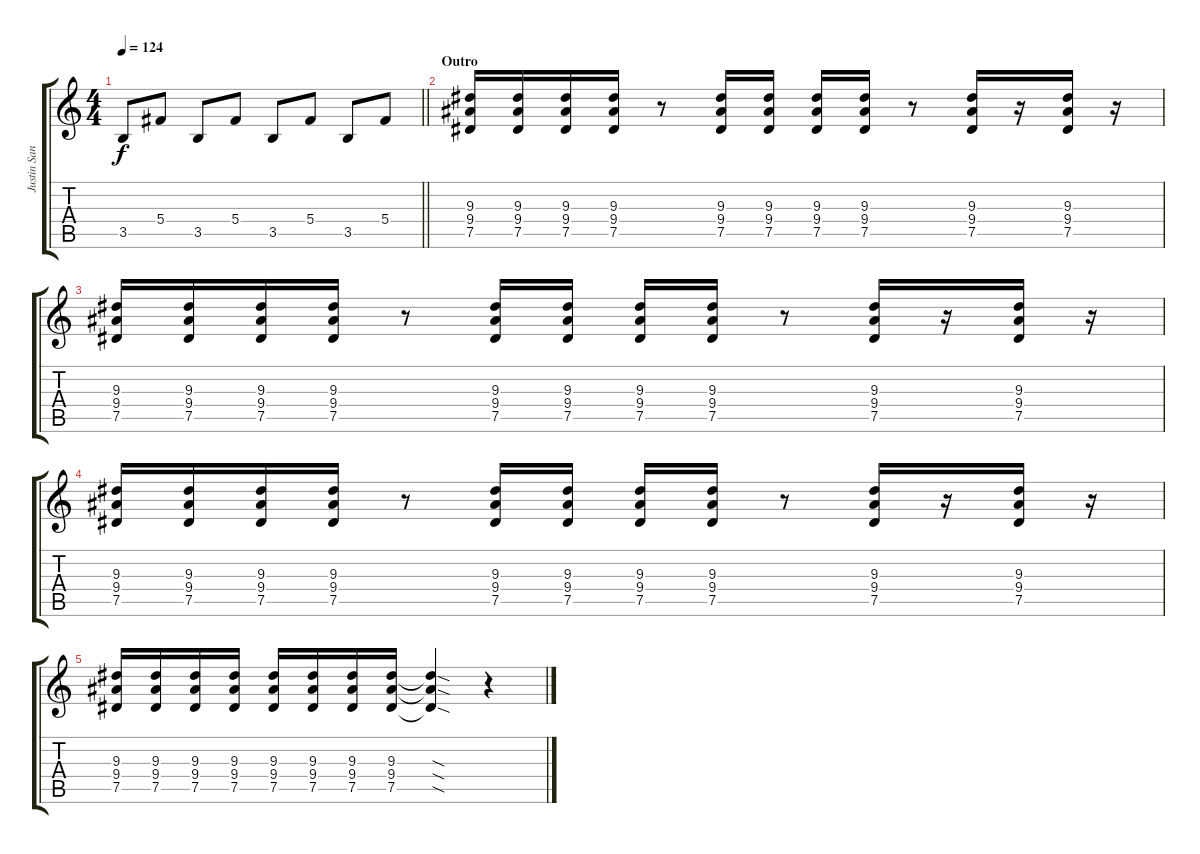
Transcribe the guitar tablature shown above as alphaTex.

\track ("Justin Sane" "Justin San") {instrument overdrivenguitar}
\staff {score tabs}
\tuning (Eb4 Bb3 Gb3 Db3 Ab2 Eb2) {hide}
\ts (4 4)
\tempo 124
\clef g2
\barLineRight lightlight
\ks c
3.5.8{dy f} 5.4.8 3.5.8 5.4.8 3.5.8 5.4.8 3.5.8 5.4.8 |
\section ("" "Outro")
(9.3 9.4 7.5).16 (9.3 9.4 7.5).16 (9.3 9.4 7.5).16 (9.3 9.4 7.5).16 r.8 (9.3 9.4 7.5).16 (9.3 9.4 7.5).16 (9.3 9.4 7.5).16 (9.3 9.4 7.5).16 r.8 (9.3 9.4 7.5).16 r.16 (9.3 9.4 7.5).16 r.16 |
(9.3 9.4 7.5).16 (9.3 9.4 7.5).16 (9.3 9.4 7.5).16 (9.3 9.4 7.5).16 r.8 (9.3 9.4 7.5).16 (9.3 9.4 7.5).16 (9.3 9.4 7.5).16 (9.3 9.4 7.5).16 r.8 (9.3 9.4 7.5).16 r.16 (9.3 9.4 7.5).16 r.16 |
(9.3 9.4 7.5).16 (9.3 9.4 7.5).16 (9.3 9.4 7.5).16 (9.3 9.4 7.5).16 r.8 (9.3 9.4 7.5).16 (9.3 9.4 7.5).16 (9.3 9.4 7.5).16 (9.3 9.4 7.5).16 r.8 (9.3 9.4 7.5).16 r.16 (9.3 9.4 7.5).16 r.16 |
(9.3 9.4 7.5).16 (9.3 9.4 7.5).16 (9.3 9.4 7.5).16 (9.3 9.4 7.5).16 (9.3 9.4 7.5).16 (9.3 9.4 7.5).16 (9.3 9.4 7.5).16 (9.3 9.4 7.5).16 (9.3{sod t} 9.4{sod t} 7.5{sod t}).4 r.4
